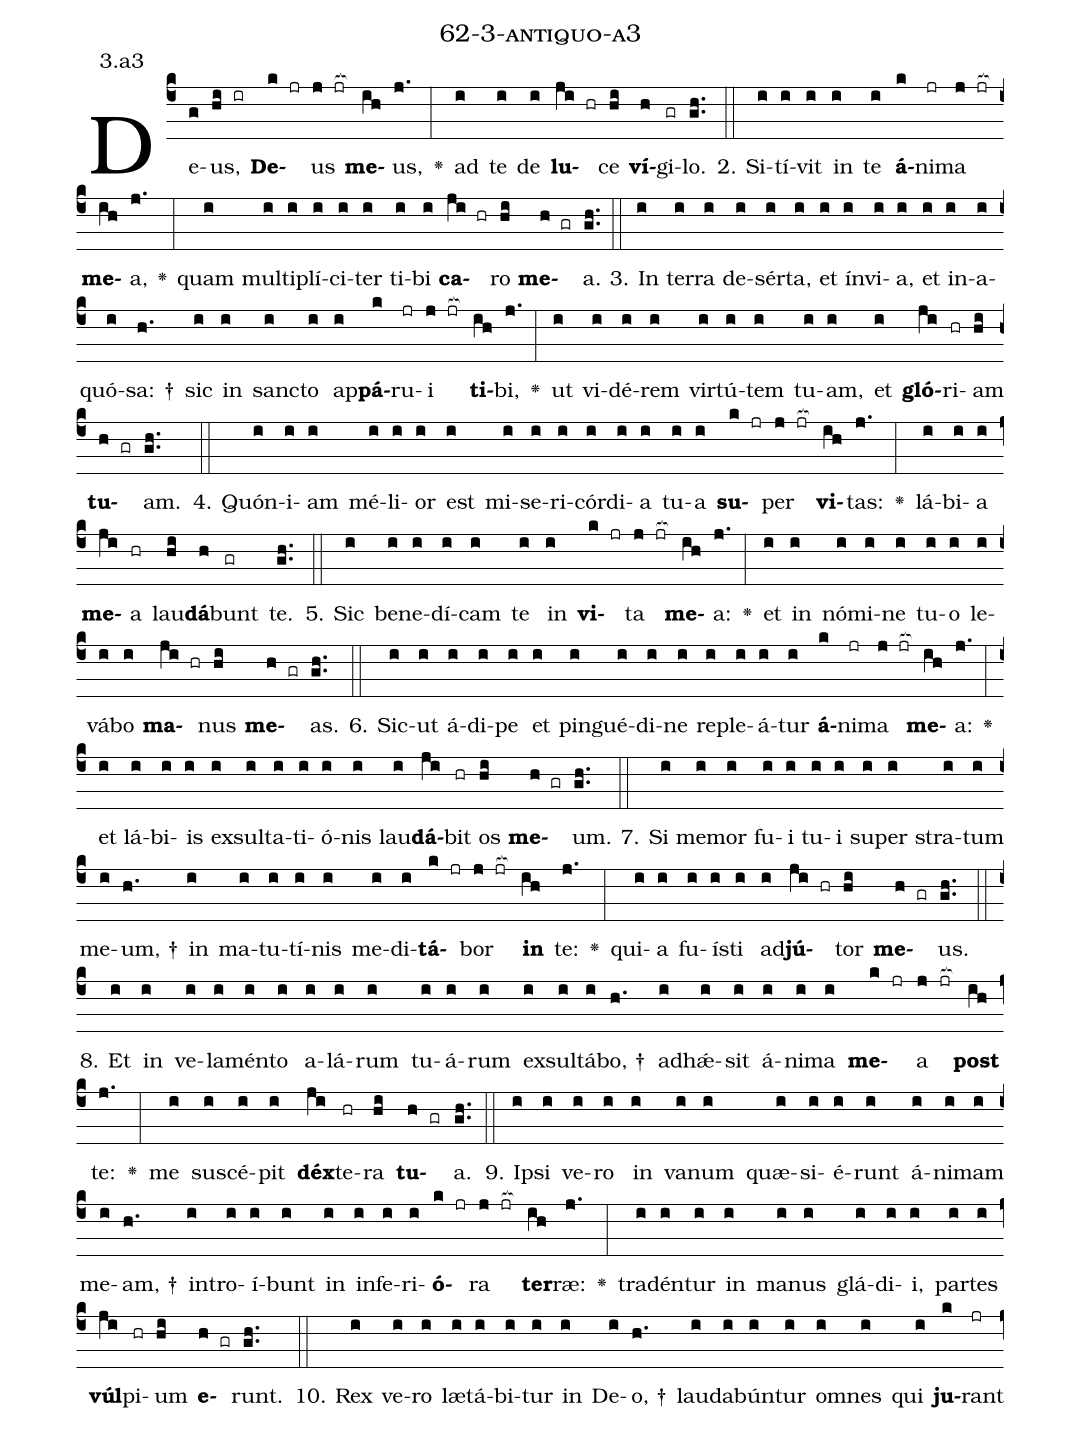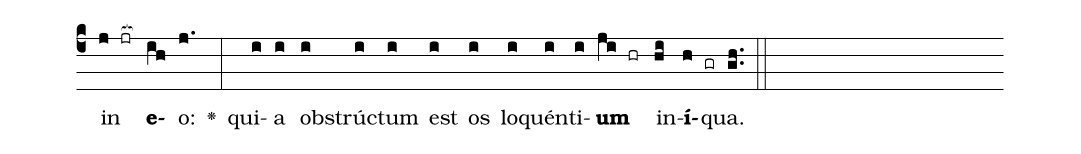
name: 62-3-antiquo-a3;
annotation: 3.a3;
%%
(c4)De(g)us,(hi ir) <b>De</b>(k jr)us(j jr[ocb:1{]) <b>me</b>(ih[ocb:0}])us,(j.) <v>\greheightstar</v>(:) ad(i) te(i) de(i) <b>lu</b>(ji hr)ce(hi) <b>ví</b>(h)gi(gr)lo.(gh..) (::)
2. Si(i)tí(i)vit(i) in(i) te(i) <b>á</b>(k)ni(jr)ma(j jr[ocb:1{]) <b>me</b>(ih[ocb:0}])a,(j.) <v>\greheightstar</v>(:) quam(i) mul(i)ti(i)plí(i)ci(i)ter(i) ti(i)bi(i) <b>ca</b>(ji hr)ro(hi) <b>me</b>(h gr)a.(gh..) (::)
3. In(i) ter(i)ra(i) de(i)sér(i)ta,(i) et(i) ín(i)vi(i)a,(i) et(i) in(i)a(i)quó(i)sa: †(h.) sic(i) in(i) sanc(i)to(i) ap(i)<b>pá</b>(k)ru(jr)i(j jr[ocb:1{]) <b>ti</b>(ih[ocb:0}])bi,(j.) <v>\greheightstar</v>(:) ut(i) vi(i)dé(i)rem(i) vir(i)tú(i)tem(i) tu(i)am,(i) et(i) <b>gló</b>(ji)ri(hr)am(hi) <b>tu</b>(h gr)am.(gh..) (::)
4. Quón(i)i(i)am(i) mé(i)li(i)or(i) est(i) mi(i)se(i)ri(i)cór(i)di(i)a(i) tu(i)a(i) <b>su</b>(k jr)per(j jr[ocb:1{]) <b>vi</b>(ih[ocb:0}])tas:(j.) <v>\greheightstar</v>(:) lá(i)bi(i)a(i) <b>me</b>(ji)a(hr) lau(hi)<b>dá</b>(h)bunt(gr) te.(gh..) (::)
5. Sic(i) be(i)ne(i)dí(i)cam(i) te(i) in(i) <b>vi</b>(k jr)ta(j jr[ocb:1{]) <b>me</b>(ih[ocb:0}])a:(j.) <v>\greheightstar</v>(:) et(i) in(i) nó(i)mi(i)ne(i) tu(i)o(i) le(i)vá(i)bo(i) <b>ma</b>(ji hr)nus(hi) <b>me</b>(h gr)as.(gh..) (::)
6. Sic(i)ut(i) á(i)di(i)pe(i) et(i) pin(i)gué(i)di(i)ne(i) re(i)ple(i)á(i)tur(i) <b>á</b>(k)ni(jr)ma(j jr[ocb:1{]) <b>me</b>(ih[ocb:0}])a:(j.) <v>\greheightstar</v>(:) et(i) lá(i)bi(i)is(i) ex(i)sul(i)ta(i)ti(i)ó(i)nis(i) lau(i)<b>dá</b>(ji)bit(hr) os(hi) <b>me</b>(h gr)um.(gh..) (::)
7. Si(i) me(i)mor(i) fu(i)i(i) tu(i)i(i) su(i)per(i) stra(i)tum(i) me(i)um, †(h.) in(i) ma(i)tu(i)tí(i)nis(i) me(i)di(i)<b>tá</b>(k jr)bor(j jr[ocb:1{]) <b>in</b>(ih[ocb:0}]) te:(j.) <v>\greheightstar</v>(:) qui(i)a(i) fu(i)ís(i)ti(i) ad(i)<b>jú</b>(ji hr)tor(hi) <b>me</b>(h gr)us.(gh..) (::)
8. Et(i) in(i) ve(i)la(i)mén(i)to(i) a(i)lá(i)rum(i) tu(i)á(i)rum(i) ex(i)sul(i)tá(i)bo, †(h.) ad(i)hǽ(i)sit(i) á(i)ni(i)ma(i) <b>me</b>(k jr)a(j jr[ocb:1{]) <b>post</b>(ih[ocb:0}]) te:(j.) <v>\greheightstar</v>(:) me(i) su(i)scé(i)pit(i) <b>déx</b>(ji)te(hr)ra(hi) <b>tu</b>(h gr)a.(gh..) (::)
9. Ip(i)si(i) ve(i)ro(i) in(i) va(i)num(i) quæ(i)si(i)é(i)runt(i) á(i)ni(i)mam(i) me(i)am, †(h.) in(i)tro(i)í(i)bunt(i) in(i) in(i)fe(i)ri(i)<b>ó</b>(k jr)ra(j jr[ocb:1{]) <b>ter</b>(ih[ocb:0}])ræ:(j.) <v>\greheightstar</v>(:) tra(i)dén(i)tur(i) in(i) ma(i)nus(i) glá(i)di(i)i,(i) par(i)tes(i) <b>vúl</b>(ji)pi(hr)um(hi) <b>e</b>(h gr)runt.(gh..) (::)
10. Rex(i) ve(i)ro(i) læ(i)tá(i)bi(i)tur(i) in(i) De(i)o, †(h.) lau(i)da(i)bún(i)tur(i) om(i)nes(i) qui(i) <b>ju</b>(k)rant(jr) in(j jr[ocb:1{]) <b>e</b>(ih[ocb:0}])o:(j.) <v>\greheightstar</v>(:) qui(i)a(i) ob(i)strúc(i)tum(i) est(i) os(i) lo(i)quén(i)ti(i)<b>um</b>(ji hr) in(hi)<b>í</b>(h gr)qua.(gh..) (::)
